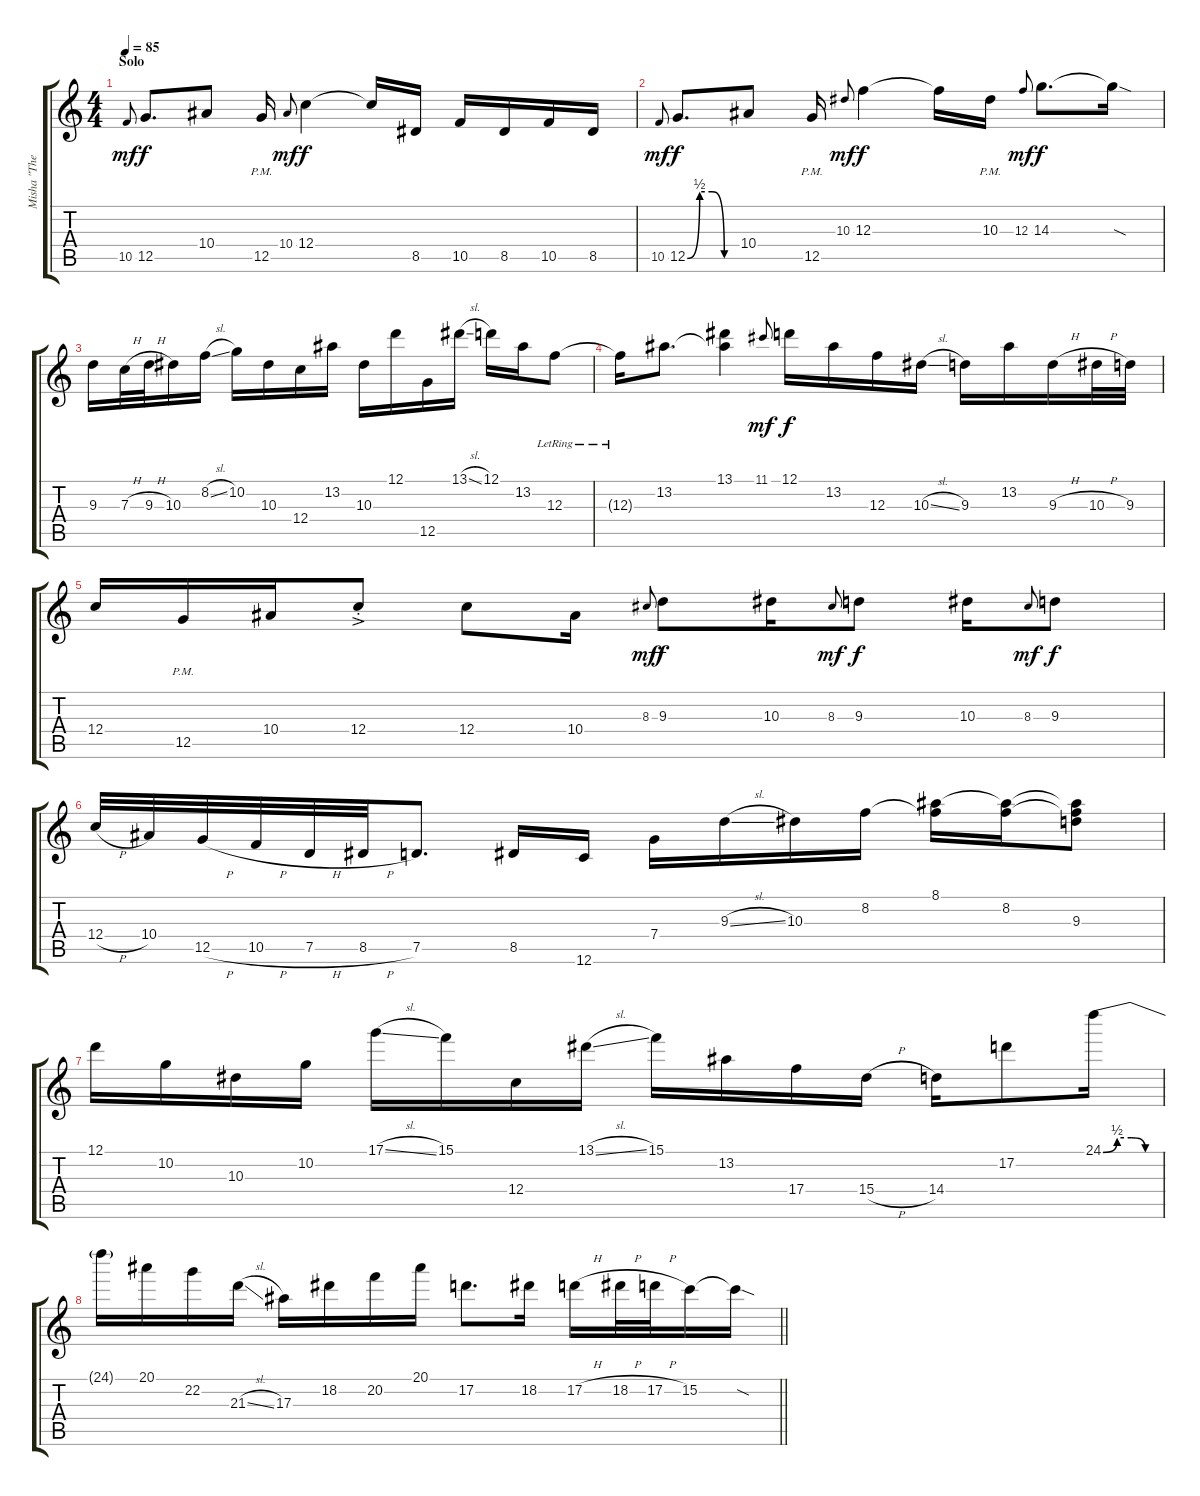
\track ("Misha \"The Electric Lightbulb\" Mansoor" "Misha \"The") {instrument distortionguitar}
\staff {score tabs}
\tuning (D4 A3 F3 C3 G2 C2) {hide}
\ts (4 4)
\section ("" "Solo")
\tempo 85
\clef g2
\ks c
10.5.8{gr onbeat dy mf} 12.5.8{d dy f} 10.4.8 12.5{pm}.16 10.4.8{gr onbeat dy mf} 12.4.4{dy f} 12.4{t}.16 8.5.16 10.5.16 8.5.16 10.5.16 8.5.16 |
10.5.8{gr onbeat dy mf} 12.5{be (custom 0 0 15 2 30 2 45 0 60 0)}.8{d dy f} 10.4.8 12.5{pm}.16 10.3.8{gr onbeat dy mf} 12.3.4{dy f} 12.3{t}.16 10.3{pm}.16 12.3.8{gr onbeat dy mf} 14.3.8{d dy f} 14.3{sod t}.16 |
9.3.16 7.3{h}.32 9.3{h}.32 10.3.16 8.2{sl}.16 10.2.16 10.3.16 12.4.16 13.2.16 10.3.16 12.1.16 12.5.16 13.1{sl}.16 12.1.16 13.2.16 12.3{lr}.8 |
12.3{lr t}.16 13.2.8{d} (13.1 13.2{t}).4 11.1.8{gr onbeat dy mf} 12.1.16{dy f} 13.2.16 12.3.16 10.3{sl}.16 9.3.16 13.2.16 9.3{h}.16 10.3{h}.32 9.3.32 |
12.4.16 12.5{pm}.16 10.4.16 12.4{ac st}.8 12.4.8 10.4.16 8.3.8{gr onbeat dy mf} 9.3.8{dy f} 10.3.16 8.3.8{gr onbeat dy mf} 9.3.8{dy f} 10.3.16 8.3.8{gr onbeat dy mf} 9.3.8{dy f} |
12.4{h}.32 10.4.32 12.5{h}.32 10.5{h}.32 7.5{h}.32 8.5{h}.32 7.5.8{d} 8.5.16 12.6.16 7.4.16 9.3{sl}.16 10.3.16 8.2.16 (8.1 8.2{t}).16 (8.1{t} 8.2).16 (8.1{t} 8.2{t} 9.3).8 |
12.1.16 10.2.16 10.3.16 10.2.16 17.1{sl}.16 15.1.16 12.4.16 13.1{sl}.16 15.1.16 13.2.16 17.4.16 15.4{h}.16 14.4.16 17.2.8 24.1{be (custom 0 0 15 2 30 2 45 0 60 0)}.16 |
\barLineRight lightlight
24.1{be (hold 0 0 60 0) t}.16 20.1.16 22.2.16 21.3{sl}.16 17.3.16 18.2.16 20.2.16 20.1.16 17.2.8{d} 18.2.16 17.2{h}.16 18.2{h}.32 17.2{h}.32 15.2.16 15.2{sod t}.16
